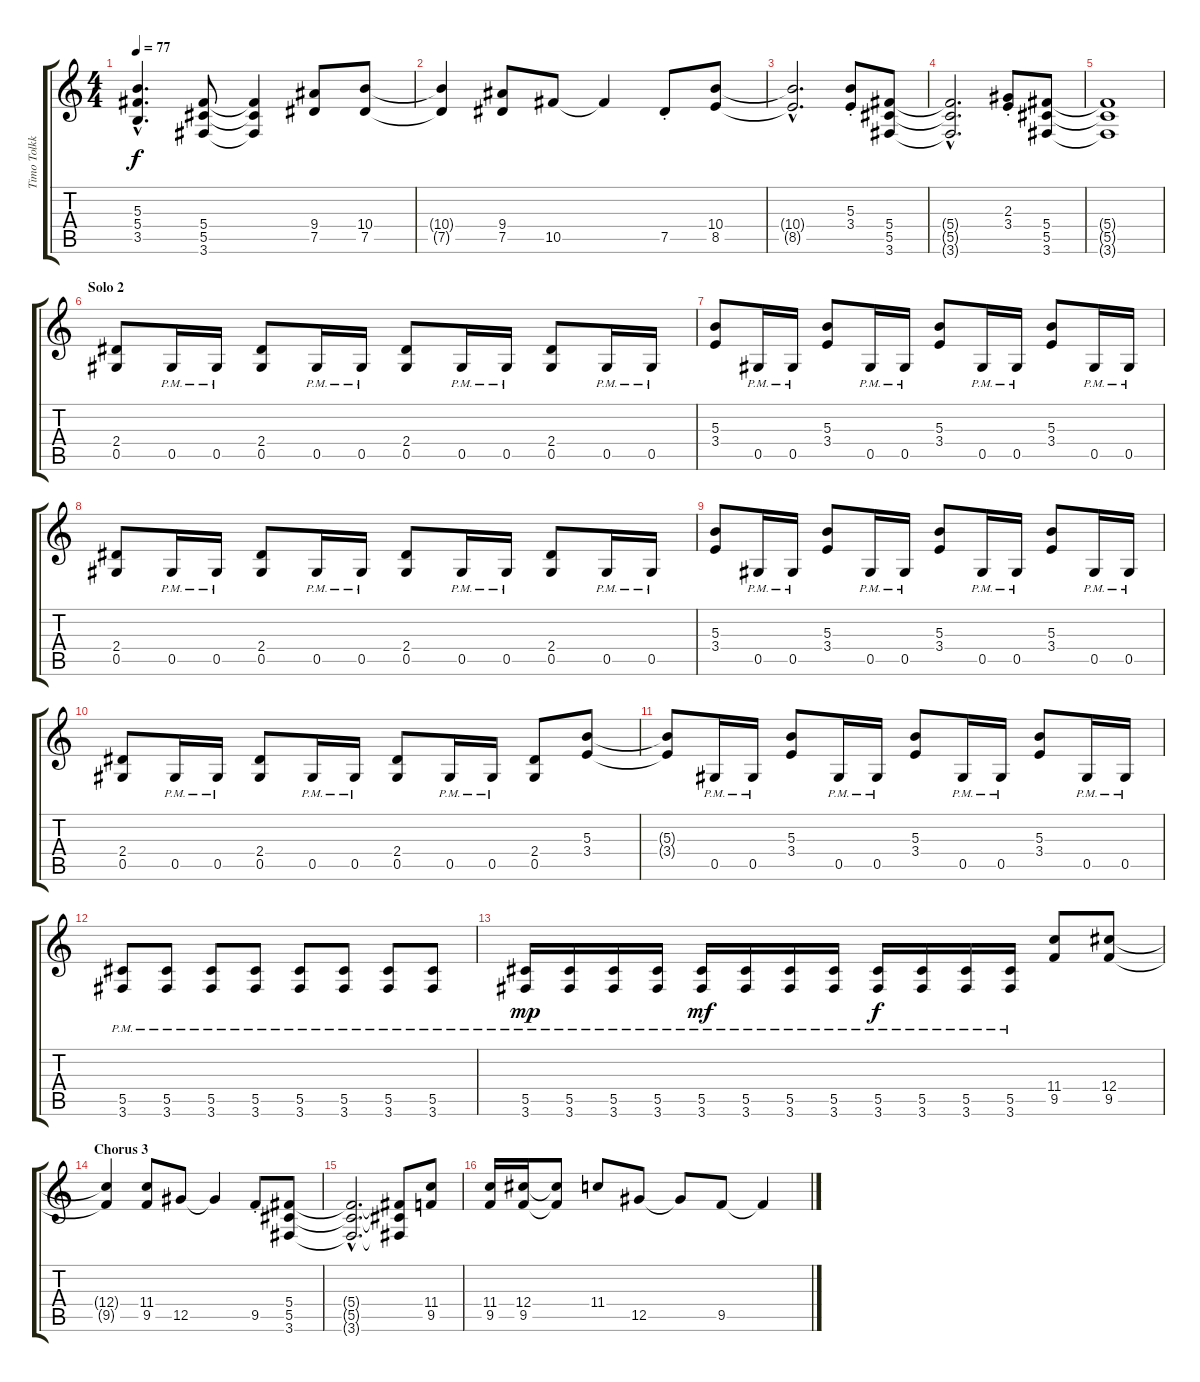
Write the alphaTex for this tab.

\track ("Timo Tolkki" "Timo Tolkk") {instrument distortionguitar}
\staff {score tabs}
\tuning (Eb4 Bb3 Gb3 Db3 Ab2 Eb2) {hide}
\ts (4 4)
\tempo 77
\clef g2
\ks c
(5.3{hac} 5.4{hac} 3.5{hac}).4{d dy f} (5.4 5.5 3.6).8 (5.4{t} 5.5{t} 3.6{t}).4 (9.4 7.5).8 (10.4 7.5).8 |
(10.4{t} 7.5{t}).4 (9.4 7.5).8 10.5.8 10.5{t}.4 7.5{st}.8 (10.4 8.5).8 |
(10.4{hac t} 8.5{hac t}).2{d} (5.3{st} 3.4{st}).8 (5.4 5.5 3.6).8 |
(5.4{hac t} 5.5{hac t} 3.6{hac t}).2{d} (2.3{st} 3.4{st}).8 (5.4 5.5 3.6).8 |
(5.4{t} 5.5{t} 3.6{t}).1 |
\section ("" "Solo 2")
(2.4 0.5).8 0.5{pm}.16 0.5{pm}.16 (2.4 0.5).8 0.5{pm}.16 0.5{pm}.16 (2.4 0.5).8 0.5{pm}.16 0.5{pm}.16 (2.4 0.5).8 0.5{pm}.16 0.5{pm}.16 |
(5.3 3.4).8 0.5{pm}.16 0.5{pm}.16 (5.3 3.4).8 0.5{pm}.16 0.5{pm}.16 (5.3 3.4).8 0.5{pm}.16 0.5{pm}.16 (5.3 3.4).8 0.5{pm}.16 0.5{pm}.16 |
(2.4 0.5).8 0.5{pm}.16 0.5{pm}.16 (2.4 0.5).8 0.5{pm}.16 0.5{pm}.16 (2.4 0.5).8 0.5{pm}.16 0.5{pm}.16 (2.4 0.5).8 0.5{pm}.16 0.5{pm}.16 |
(5.3 3.4).8 0.5{pm}.16 0.5{pm}.16 (5.3 3.4).8 0.5{pm}.16 0.5{pm}.16 (5.3 3.4).8 0.5{pm}.16 0.5{pm}.16 (5.3 3.4).8 0.5{pm}.16 0.5{pm}.16 |
(2.4 0.5).8 0.5{pm}.16 0.5{pm}.16 (2.4 0.5).8 0.5{pm}.16 0.5{pm}.16 (2.4 0.5).8 0.5{pm}.16 0.5{pm}.16 (2.4 0.5).8 (5.3 3.4).8 |
(5.3{t} 3.4{t}).8 0.5{pm}.16 0.5{pm}.16 (5.3 3.4).8 0.5{pm}.16 0.5{pm}.16 (5.3 3.4).8 0.5{pm}.16 0.5{pm}.16 (5.3 3.4).8 0.5{pm}.16 0.5{pm}.16 |
(5.5{pm} 3.6{pm}).8 (5.5{pm} 3.6{pm}).8 (5.5{pm} 3.6{pm}).8 (5.5{pm} 3.6{pm}).8 (5.5{pm} 3.6{pm}).8 (5.5{pm} 3.6{pm}).8 (5.5{pm} 3.6{pm}).8 (5.5{pm} 3.6{pm}).8 |
(5.5{pm} 3.6{pm}).16{dy mp} (5.5{pm} 3.6{pm}).16 (5.5{pm} 3.6{pm}).16 (5.5{pm} 3.6{pm}).16 (5.5{pm} 3.6{pm}).16{dy mf} (5.5{pm} 3.6{pm}).16 (5.5{pm} 3.6{pm}).16 (5.5{pm} 3.6{pm}).16 (5.5{pm} 3.6{pm}).16{dy f} (5.5{pm} 3.6{pm}).16 (5.5{pm} 3.6{pm}).16 (5.5{pm} 3.6{pm}).16 (11.4 9.5).8 (12.4 9.5).8 |
\section ("" "Chorus 3")
(12.4{t} 9.5{t}).4 (11.4 9.5).8 12.5.8 12.5{t}.4 9.5{st}.8 (5.4 5.5 3.6).8 |
(5.4{hac t} 5.5{hac t} 3.6{hac t}).2{d} (5.4{t} 5.5{t} 3.6{t}).8 (11.4 9.5).8 |
(11.4 9.5).16 (12.4 9.5).16 (12.4{t} 9.5{t}).8 11.4.8 12.5.8 12.5{t}.8 9.5.8 9.5{t}.4
